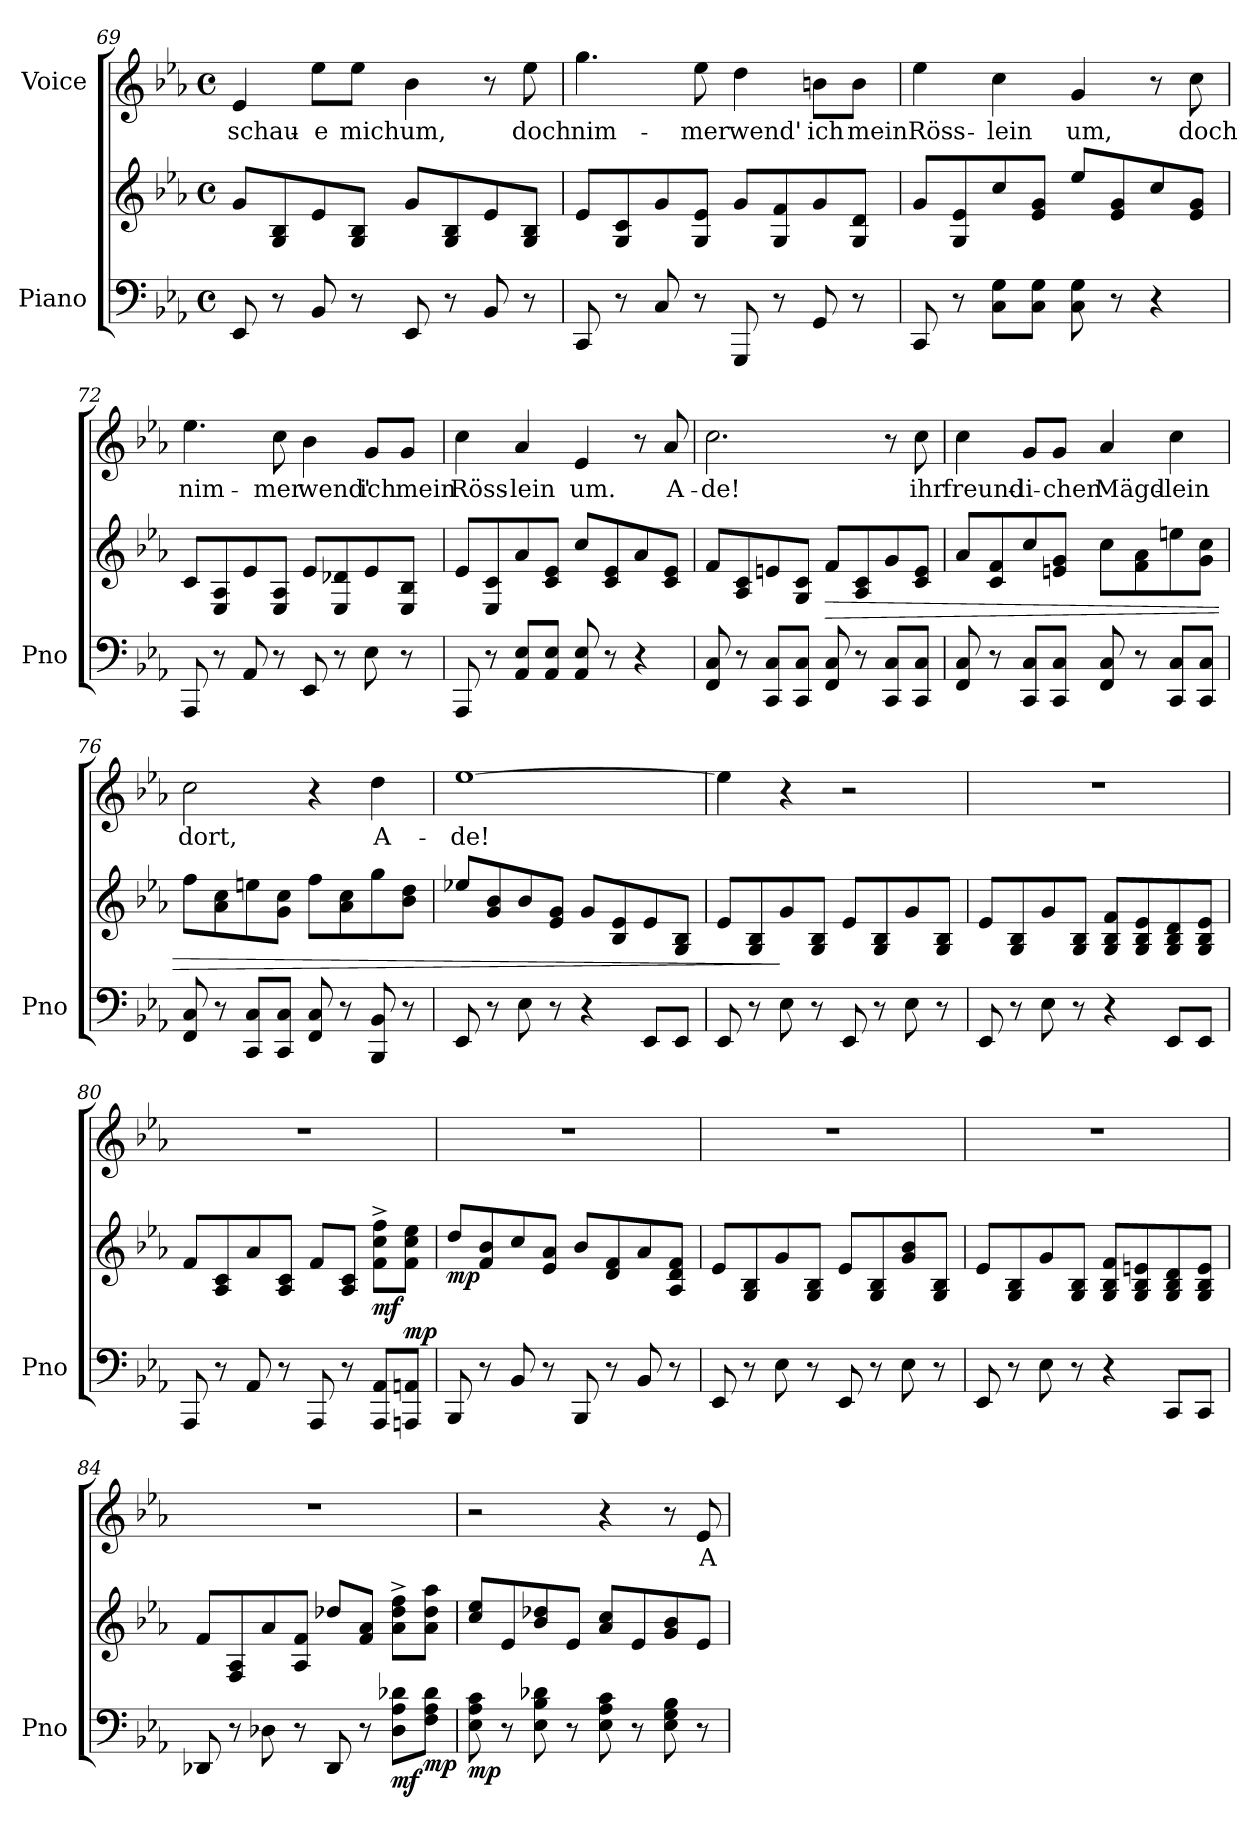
**kern	**kern	**dynam	**kern	**text
*part2	*part2	*part2	*part1	*part1
*staff3	*staff2	*staff2/3	*staff1	*staff1
*I"Piano	*	*	*I"Voice	*
*I'Pno	*	*	*	*
*clefF4	*clefG2	*	*clefG2	*
*k[b-e-a-]	*k[b-e-a-]	*	*k[b-e-a-]	*
*M4/4	*M4/4	*	*M4/4	*
*met(c)	*met(c)	*	*met(c)	*
=69	=69	=69	=69	=69
!	!	!	!	!LO:LY:b
8EE-/	8g/L	.	4e-/	schau-
8r	8G/ 8B-/	.	.	.
!	!	!	!	!LO:LY:b
8BB-/	8e-/	.	8ee-\L	-e
!	!	!	!	!LO:LY:b
8r	8G/ 8B-/J	.	8ee-\J	mich
!	!	!	!	!LO:LY:b
8EE-/	8g/L	.	4b-\	um,
8r	8G/ 8B-/	.	.	.
8BB-/	8e-/	.	8r	.
!	!	!	!	!LO:LY:b
8r	8G/ 8B-/J	.	8ee-\	doch
=70	=70	=70	=70	=70
!	!	!	!	!LO:LY:b
8CC/	8e-/L	.	4.gg\	nim-
8r	8G/ 8c/	.	.	.
8C/	8g/	.	.	.
!	!	!	!	!LO:LY:b
8r	8G/ 8e-/J	.	8ee-\	-mer
!	!	!	!	!LO:LY:b
8GGG/	8g/L	.	4dd\	wend'
8r	8G/ 8f/	.	.	.
!	!	!	!	!LO:LY:b
8GG/	8g/	.	8bn\L	ich
!	!	!	!	!LO:LY:b
8r	8G/ 8d/J	.	8b\J	mein
=71	=71	=71	=71	=71
!	!	!	!	!LO:LY:b
8CC/	8g/L	.	4ee-\	Röss-
8r	8G/ 8e-/	.	.	.
!	!	!	!	!LO:LY:b
8C\ 8G\L	8cc/	.	4cc\	-lein
8C\ 8G\J	8e-/ 8g/J	.	.	.
!	!	!	!	!LO:LY:b
8C\ 8G\	8ee-/L	.	4g/	um,
8r	8e-/ 8g/	.	.	.
4r	8cc/	.	8r	.
!	!	!	!	!LO:LY:b
.	8e-/ 8g/J	.	8cc\	doch
!!LO:LB:g=z
=72	=72	=72	=72	=72
!	!	!	!	!LO:LY:b
8AAA-/	8c/L	.	4.ee-\	nim-
8r	8E-/ 8A-/	.	.	.
8AA-/	8e-/	.	.	.
!	!	!	!	!LO:LY:b
8r	8E-/ 8A-/J	.	8cc\	-mer
!	!	!	!	!LO:LY:b
8EE-/	8e-/L	.	4b-\	wend'
8r	8E-/ 8d-X/	.	.	.
!	!	!	!	!LO:LY:b
8E-\	8e-/	.	8g/L	ich
!	!	!	!	!LO:LY:b
8r	8E-/ 8B-/J	.	8g/J	mein
=73	=73	=73	=73	=73
!	!	!	!	!LO:LY:b
8AAA-/	8e-/L	.	4cc\	Röss-
8r	8E-/ 8c/	.	.	.
!	!	!	!	!LO:LY:b
8AA-/ 8E-/L	8a-/	.	4a-/	-lein
8AA-/ 8E-/J	8c/ 8e-/J	.	.	.
!	!	!	!	!LO:LY:b
8AA-/ 8E-/	8cc/L	.	4e-/	um.
8r	8c/ 8e-/	.	.	.
4r	8a-/	.	8r	.
!	!	!	!	!LO:LY:b
.	8c/ 8e-/J	.	8a-/	A-
=74	=74	=74	=74	=74
!	!	!	!	!LO:LY:b
8FF/ 8C/	8f/L	.	2.cc\	-de!
8r	8A-/ 8c/	.	.	.
8CC/ 8C/L	8en/	.	.	.
8CC/ 8C/J	8G/ 8c/J	.	.	.
!	!	!LO:HP:b	!	!
8FF/ 8C/	8f/L	>	.	.
8r	8A-/ 8c/	.	.	.
8CC/ 8C/L	8g/	.	8r	.
!	!	!	!	!LO:LY:b
8CC/ 8C/J	8c/ 8e/J	.	8cc\	ihr
=75	=75	=75	=75	=75
!	!	!	!	!LO:LY:b
8FF/ 8C/	8a-/L	.	4cc\	freund-
8r	8c/ 8f/	.	.	.
!	!	!	!	!LO:LY:b
8CC/ 8C/L	8cc/	.	8g/L	-li-
!	!	!	!	!LO:LY:b
8CC/ 8C/J	8en/ 8g/J	.	8g/J	-chen
!	!	!	!	!LO:LY:b
8FF/ 8C/	8cc\L	.	4a-/	Mägd-
8r	8f\ 8a-\	.	.	.
!	!	!	!	!LO:LY:b
8CC/ 8C/L	8een\	.	4cc\	-lein
8CC/ 8C/J	8g\ 8cc\J	.	.	.
=76	=76	=76	=76	=76
!	!	!	!	!LO:LY:b
8FF/ 8C/	8ff\L	.	2cc\	dort,
8r	8a-\ 8cc\	.	.	.
8CC/ 8C/L	8een\	.	.	.
8CC/ 8C/J	8g\ 8cc\J	.	.	.
8FF/ 8C/	8ff\L	.	4r	.
8r	8a-\ 8cc\	.	.	.
!	!	!	!	!LO:LY:b
8BBB-/ 8BB-/	8gg\	.	4dd\	A-
8r	8b-\ 8dd\J	.	.	.
!!LO:LB:g=z
=77	=77	=77	=77	=77
!	!	!	!	!LO:LY:b
8EE-/	8ee-X/L	.	[1ee-	de!
8r	8g/ 8b-/	.	.	.
8E-\	8b-/	.	.	.
8r	8e-/ 8g/J	.	.	.
4r	8g/L	.	.	.
.	8B-/ 8e-/	.	.	.
8EE-/L	8e-/	.	.	.
8EE-/J	8G/ 8B-/J	.	.	.
=78	=78	=78	=78	=78
8EE-/	8e-/L	.	4ee-\]	.
8r	8G/ 8B-/	.	.	.
8E-\	8g/	]	4r	.
8r	8G/ 8B-/J	.	.	.
8EE-/	8e-/L	.	2r	.
8r	8G/ 8B-/	.	.	.
8E-\	8g/	.	.	.
8r	8G/ 8B-/J	.	.	.
=79	=79	=79	=79	=79
8EE-/	8e-/L	.	1r	.
8r	8G/ 8B-/	.	.	.
8E-\	8g/	.	.	.
8r	8G/ 8B-/J	.	.	.
4r	8G/ 8B-/ 8f/L	.	.	.
.	8G/ 8B-/ 8e-/	.	.	.
8EE-/L	8G/ 8B-/ 8d/	.	.	.
8EE-/J	8G/ 8B-/ 8e-/J	.	.	.
=80	=80	=80	=80	=80
8AAA-/	8f/L	.	1r	.
8r	8A-/ 8c/	.	.	.
8AA-/	8a-/	.	.	.
8r	8A-/ 8c/J	.	.	.
8AAA-/	8f/L	.	.	.
8r	8A-/ 8c/J	.	.	.
!	!	!LO:DY:b	!	!
8AAA-/ 8AA-/L	8f\^ 8cc\^ 8ff\^L	mf	.	.
!	!	!LO:DY:b	!	!
8AAAn/ 8AAn/J	8f\ 8cc\ 8ee-\J	mp	.	.
=81	=81	=81	=81	=81
!	!	!LO:DY:b	!	!
8BBB-/	8dd/L	mp	1r	.
8r	8f/ 8b-/	.	.	.
8BB-/	8cc/	.	.	.
8r	8e-/ 8a-/J	.	.	.
8BBB-/	8b-/L	.	.	.
8r	8d/ 8f/	.	.	.
8BB-/	8a-/	.	.	.
8r	8A-/ 8d/ 8f/J	.	.	.
=82	=82	=82	=82	=82
8EE-/	8e-/L	.	1r	.
8r	8G/ 8B-/	.	.	.
8E-\	8g/	.	.	.
8r	8G/ 8B-/J	.	.	.
8EE-/	8e-/L	.	.	.
8r	8G/ 8B-/	.	.	.
8E-\	8g/ 8b-/	.	.	.
8r	8G/ 8B-/J	.	.	.
!!LO:LB:g=z
=83	=83	=83	=83	=83
8EE-/	8e-/L	.	1r	.
8r	8G/ 8B-/	.	.	.
8E-\	8g/	.	.	.
8r	8G/ 8B-/J	.	.	.
4r	8G/ 8B-/ 8f/L	.	.	.
.	8G/ 8B-/ 8en/	.	.	.
8CC/L	8G/ 8B-/ 8d/	.	.	.
8CC/J	8G/ 8B-/ 8e/J	.	.	.
=84	=84	=84	=84	=84
8DD-X/	8f/L	.	1r	.
8r	8F/ 8A-/	.	.	.
8D-X\	8a-/	.	.	.
8r	8A-/ 8f/J	.	.	.
8DD-/	8dd-X/L	.	.	.
8r	8f/ 8a-/J	.	.	.
!	!	!LO:DY:b=2	!	!
8D-\ 8A-\ 8d-X\L	8a-\^ 8dd-\^ 8ff\^L	mf	.	.
!	!	!LO:DY:b=2	!	!
8F\ 8A-\ 8d-\J	8a-\ 8dd-\ 8aa-\J	mp	.	.
=85	=85	=85	=85	=85
!	!	!LO:DY:b=2	!	!
8E-\ 8A-\ 8c\	8cc/ 8ee-/L	mp	2r	.
8r	8e-/	.	.	.
8E-\ 8B-\ 8d-X\	8b-/ 8dd-X/	.	.	.
8r	8e-/J	.	.	.
8E-\ 8A-\ 8c\	8a-/ 8cc/L	.	4r	.
8r	8e-/	.	.	.
8E-\ 8G\ 8B-\	8g/ 8b-/	.	8r	.
!	!	!	!	!LO:LY:b
8r	8e-/J	.	8e-/	A-
=	=	=	=	=
*-	*-	*-	*-	*-
